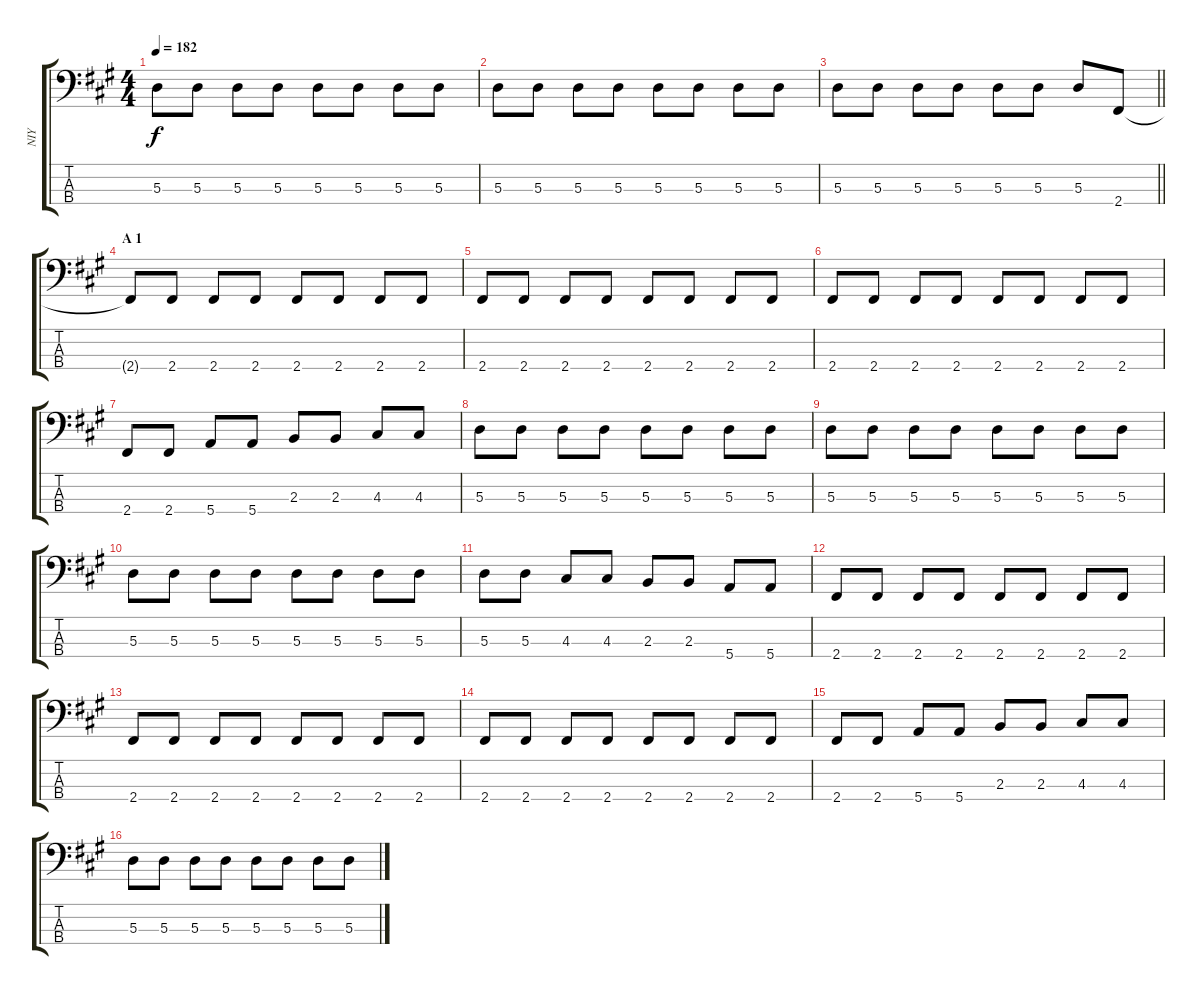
\track ("NIY" "NIY") {instrument electricbasspick}
\staff {score tabs}
\tuning (G2 D2 A1 E1) {hide}
\ts (4 4)
\tempo 182
\clef f4
\ks a
5.3.8{dy f} 5.3.8 5.3.8 5.3.8 5.3.8 5.3.8 5.3.8 5.3.8 |
5.3.8 5.3.8 5.3.8 5.3.8 5.3.8 5.3.8 5.3.8 5.3.8 |
\barLineRight lightlight
5.3.8 5.3.8 5.3.8 5.3.8 5.3.8 5.3.8 5.3.8 2.4.8 |
\section ("" "A 1")
2.4{t}.8 2.4.8 2.4.8 2.4.8 2.4.8 2.4.8 2.4.8 2.4.8 |
2.4.8 2.4.8 2.4.8 2.4.8 2.4.8 2.4.8 2.4.8 2.4.8 |
2.4.8 2.4.8 2.4.8 2.4.8 2.4.8 2.4.8 2.4.8 2.4.8 |
2.4.8 2.4.8 5.4.8 5.4.8 2.3.8 2.3.8 4.3.8 4.3.8 |
5.3.8 5.3.8 5.3.8 5.3.8 5.3.8 5.3.8 5.3.8 5.3.8 |
5.3.8 5.3.8 5.3.8 5.3.8 5.3.8 5.3.8 5.3.8 5.3.8 |
5.3.8 5.3.8 5.3.8 5.3.8 5.3.8 5.3.8 5.3.8 5.3.8 |
5.3.8 5.3.8 4.3.8 4.3.8 2.3.8 2.3.8 5.4.8 5.4.8 |
2.4.8 2.4.8 2.4.8 2.4.8 2.4.8 2.4.8 2.4.8 2.4.8 |
2.4.8 2.4.8 2.4.8 2.4.8 2.4.8 2.4.8 2.4.8 2.4.8 |
2.4.8 2.4.8 2.4.8 2.4.8 2.4.8 2.4.8 2.4.8 2.4.8 |
2.4.8 2.4.8 5.4.8 5.4.8 2.3.8 2.3.8 4.3.8 4.3.8 |
5.3.8 5.3.8 5.3.8 5.3.8 5.3.8 5.3.8 5.3.8 5.3.8
